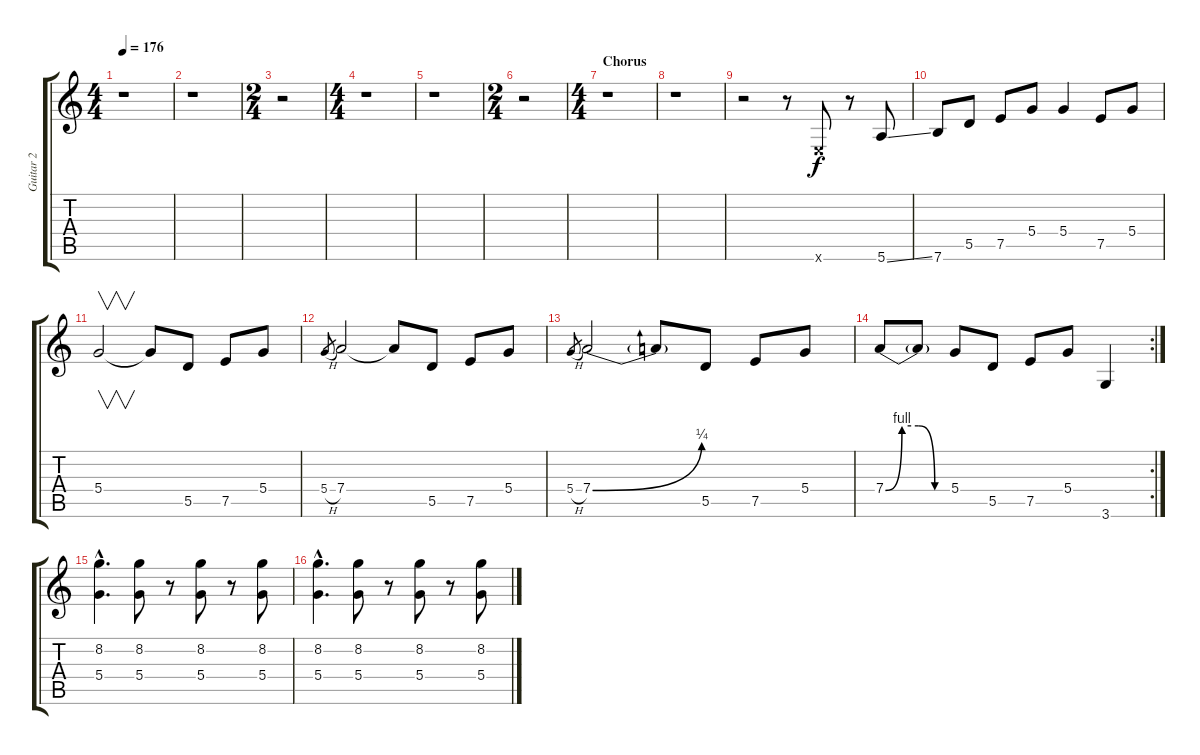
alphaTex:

\track ("Guitar 2" "Guitar 2") {instrument distortionguitar}
\staff {score tabs}
\tuning (E4 B3 G3 D3 A2 E2) {hide}
\ts (4 4)
\tempo 176
\clef g2
\ks c
r.1{dy f} |
r.1 |
\ts (2 4)
r.2 |
\ts (4 4)
r.1 |
r.1 |
\ts (2 4)
r.2 |
\ts (4 4)
\section ("" "Chorus")
r.1 |
r.1 |
r.2 r.8 0.6{x}.8 r.8 5.6{ss}.8 |
7.6.8 5.5.8 7.5.8 5.4.8 5.4.4 7.5.8 5.4.8 |
5.4.2{v} 5.4{t}.8 5.5.8 7.5.8 5.4.8 |
5.4{h}.8{gr} 7.4.2 7.4{t}.8 5.5.8 7.5.8 5.4.8 |
5.4{h}.8{gr} 7.4{be (bend 0 0 60 1)}.2 7.4{t}.8 5.5.8 7.5.8 5.4.8 |
\rc 2
7.4{be (custom 0 0 15 4 30 4 45 0 60 0)}.8 7.4{t}.8 5.4.8 5.5.8 7.5.8 5.4.8 3.6.4 |
(8.2{hac} 5.4{hac}).4{d} (8.2 5.4).8 r.8 (8.2 5.4).8 r.8 (8.2 5.4).8 |
(8.2{hac} 5.4{hac}).4{d} (8.2 5.4).8 r.8 (8.2 5.4).8 r.8 (8.2 5.4).8
